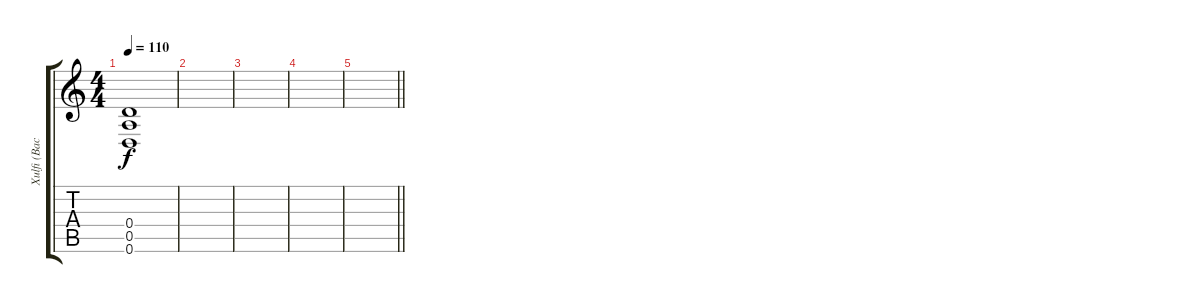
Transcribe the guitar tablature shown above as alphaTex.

\track ("Xulfi (Backing Guitar)" "Xulfi (Bac") {instrument distortionguitar}
\staff {score tabs}
\tuning (E4 B3 G3 D3 A2 D2) {hide}
\ts (4 4)
\tempo 110
\clef g2
\ks c
(0.4{t} 0.5{t} 0.6{t}).1{dy f} |
|
|
|
\barLineRight lightlight
